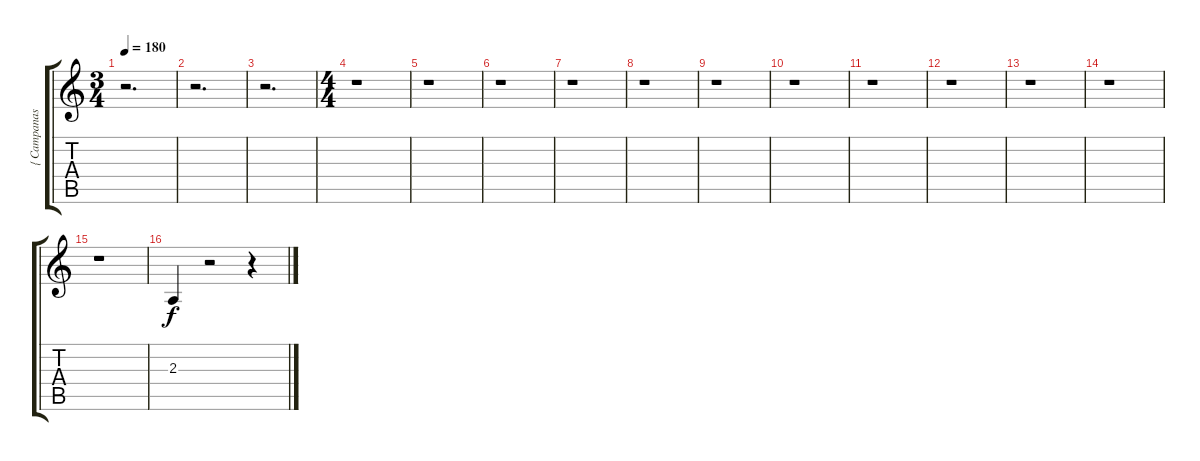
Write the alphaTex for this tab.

\track ("{ Campanas }" "{ Campanas") {instrument tubularbells}
\staff {score tabs}
\tuning (E4 B3 G3 D3 A2 E2) {hide}
\ts (3 4)
\tempo 180
\clef g2
\ks c
r.2{d dy f} |
r.2{d} |
r.2{d} |
\ts (4 4)
r.1 |
r.1 |
r.1 |
r.1 |
r.1 |
r.1 |
r.1 |
r.1 |
r.1 |
r.1 |
r.1 |
r.1 |
2.3.4 r.2 r.4
